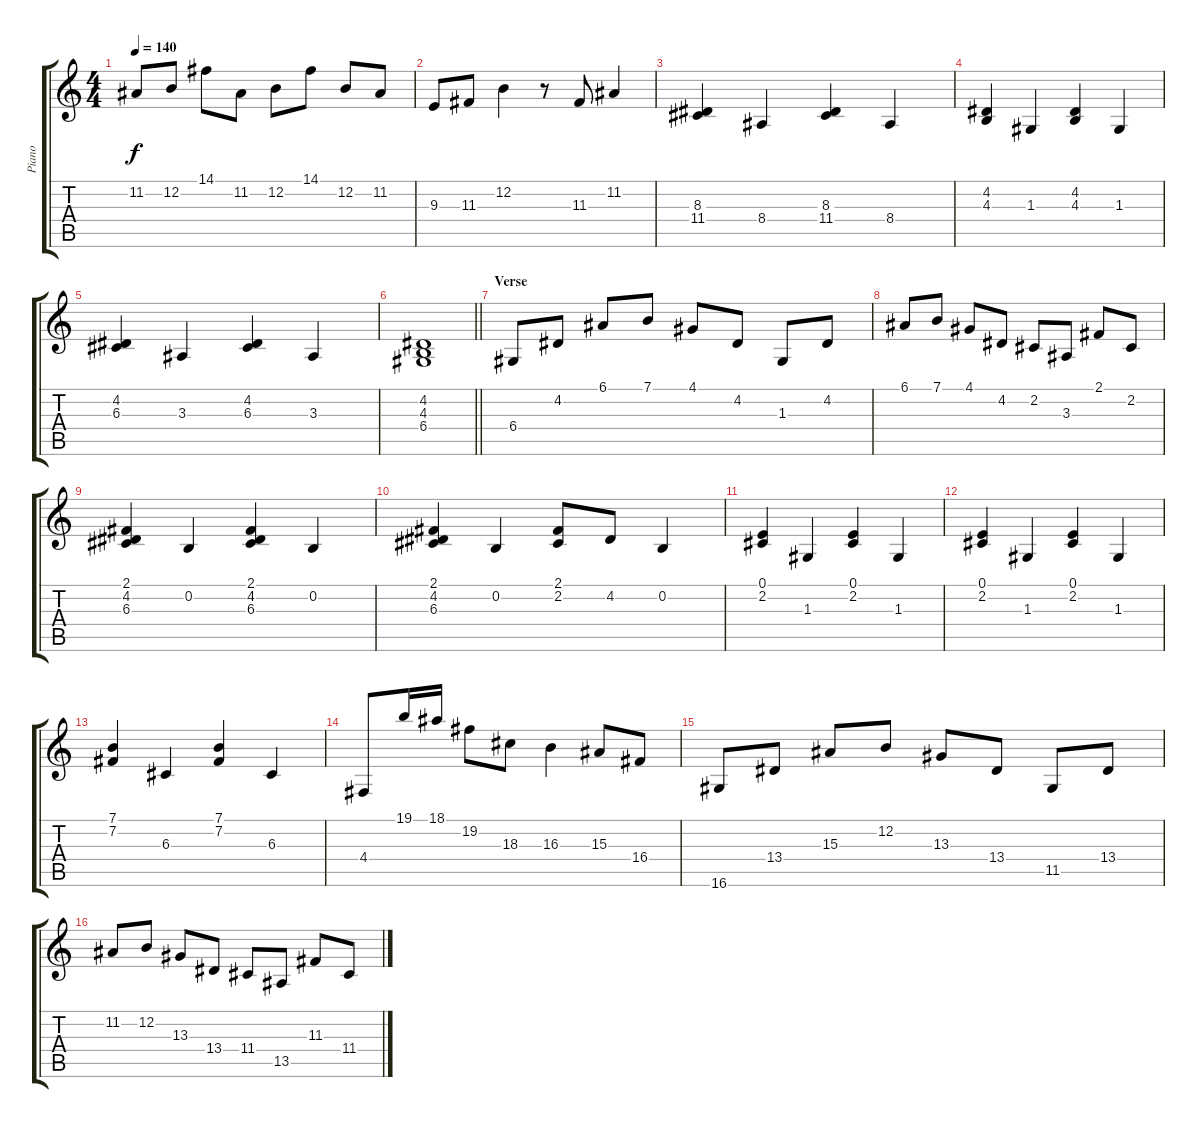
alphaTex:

\track ("Piano" "Piano") {instrument acousticgrandpiano}
\staff {score tabs}
\tuning (E4 B3 G3 D3 A2 E2) {hide}
\ts (4 4)
\tempo 140
\clef g2
\ks c
11.2.8{dy f} 12.2.8 14.1.8 11.2.8 12.2.8 14.1.8 12.2.8 11.2.8 |
9.3.8 11.3.8 12.2.4 r.8 11.3.8 11.2.4 |
(8.3 11.4).4 8.4.4 (8.3 11.4).4 8.4.4 |
(4.2 4.3).4 1.3.4 (4.2 4.3).4 1.3.4 |
(4.2 6.3).4 3.3.4 (4.2 6.3).4 3.3.4 |
\barLineRight lightlight
(4.2 4.3 6.4).1 |
\section ("" "Verse")
6.4.8{volume 15} 4.2.8 6.1.8 7.1.8 4.1.8 4.2.8 1.3.8 4.2.8 |
6.1.8 7.1.8 4.1.8 4.2.8 2.2.8 3.3.8 2.1.8 2.2.8 |
(2.1 4.2 6.3).4 0.2.4 (2.1 4.2 6.3).4 0.2.4 |
(2.1 4.2 6.3).4 0.2.4 (2.1 2.2).8 4.2.8 0.2.4 |
(0.1 2.2).4 1.3.4 (0.1 2.2).4 1.3.4 |
(0.1 2.2).4 1.3.4 (0.1 2.2).4 1.3.4 |
(7.1 7.2).4 6.3.4 (7.1 7.2).4 6.3.4 |
4.4.8 19.1.16 18.1.16 19.2.8 18.3.8 16.3.4 15.3.8 16.4.8 |
16.6.8 13.4.8 15.3.8 12.2.8 13.3.8 13.4.8 11.5.8 13.4.8 |
11.2.8 12.2.8 13.3.8 13.4.8 11.4.8 13.5.8 11.3.8 11.4.8
